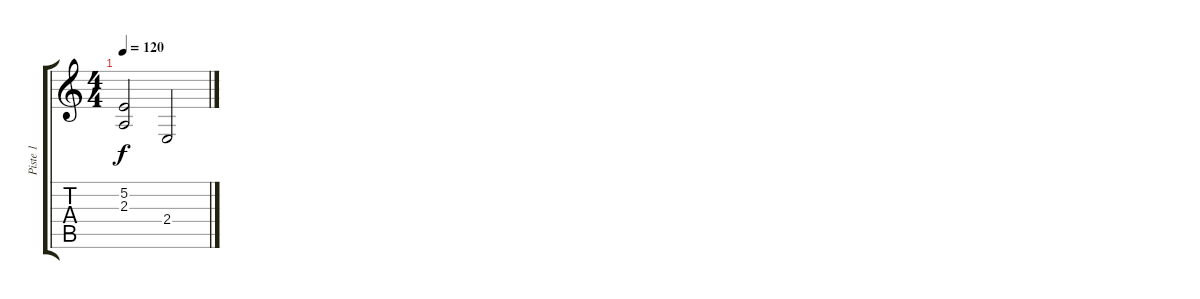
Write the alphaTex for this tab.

\track ("Piste 1" "Piste 1") {instrument fx1rain}
\staff {score tabs}
\tuning (E4 B3 G3 D3 A2 E2) {hide}
\ts (4 4)
\tempo 120
\clef g2
\ks c
(5.2 2.3).2{dy f} 2.4.2
